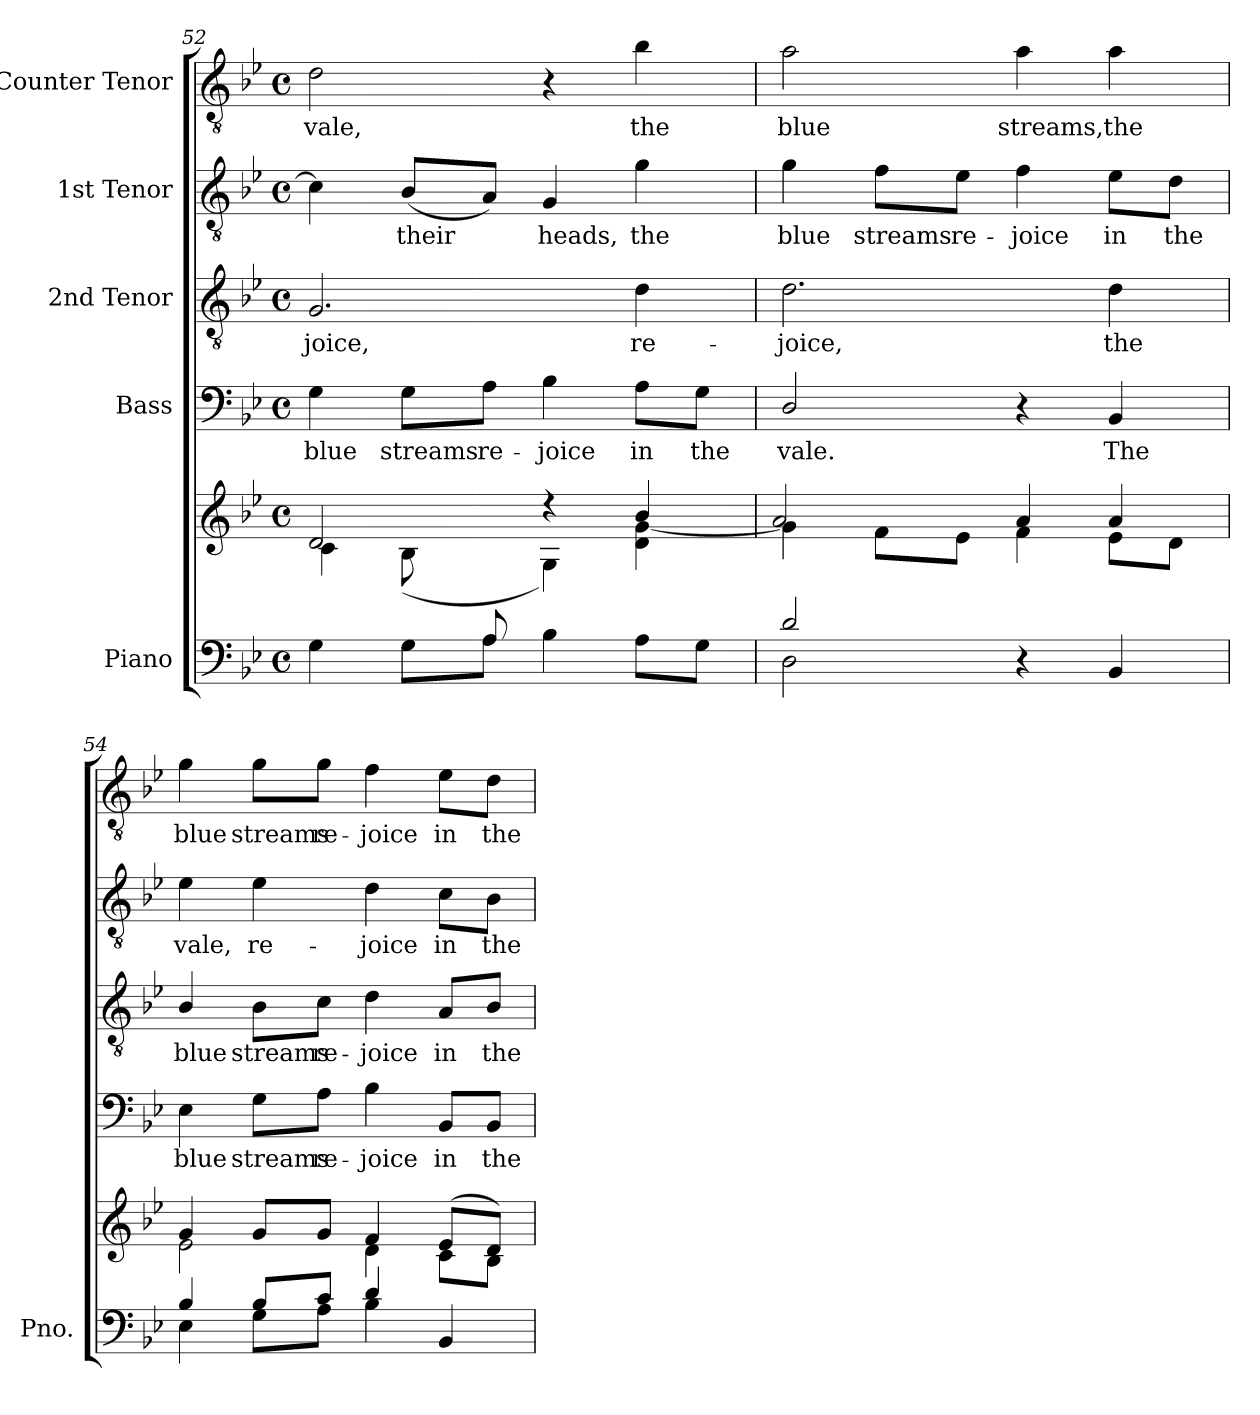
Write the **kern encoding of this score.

**kern	**kern	**kern	**text	**kern	**text	**kern	**text	**kern	**text
*part5	*part5	*part4	*part4	*part3	*part3	*part2	*part2	*part1	*part1
*staff6	*staff5	*staff4	*staff4	*staff3	*staff3	*staff2	*staff2	*staff1	*staff1
*I"Piano	*	*I"Bass	*	*I"2nd Tenor	*	*I"1st Tenor	*	*I"Counter Tenor	*
*I'Pno.	*	*	*	*	*	*	*	*	*
*clefF4	*clefG2	*clefF4	*	*clefGv2	*	*clefGv2	*	*clefGv2	*
*	*	*	*	*ITrd7c12	*	*ITrd7c12	*	*ITrd7c12	*
*k[b-e-]	*k[b-e-]	*k[b-e-]	*	*k[b-e-]	*	*k[b-e-]	*	*k[b-e-]	*
*B-:	*B-:	*B-:	*	*B-:	*	*B-:	*	*B-:	*
*M4/4	*M4/4	*M4/4	*	*M4/4	*	*M4/4	*	*M4/4	*
*met(c)	*met(c)	*met(c)	*	*met(c)	*	*met(c)	*	*met(c)	*
=52	=52	=52	=52	=52	=52	=52	=52	=52	=52
*^	*^	*	*	*	*	*	*	*	*
!	!	!	!	!	!LO:LY:b:color=#000000	!	!	!	!	!	!
!	!	!	!	!	!	!	!LO:LY:b:color=#000000	!	!	!	!
!	!	!	!	!	!	!	!	!	!	!	!LO:LY:b:color=#000000
4.ryy	4Gi\	2di/	4ci\	4Gi\	blue	2.GGi/	-joice,	4Ci\]	.	2Di\	vale,
!	!	!	!	!	!LO:LY:b:color=#000000	!	!	!	!	!	!
!	!	!	!	!	!	!	!	!	!LO:LY:b:color=#000000	!	!
.	8Gi\L	.	(8B-i\	8Gi\L	streams	.	.	(8BB-i/L	their	.	.
!	!	!	!	!	!LO:LY:b:color=#000000	!	!	!	!	!	!
8Ai/	8Ai\J	.	8ryy	8Ai\J	re-	.	.	8AAi/J)	.	.	.
!	!	!	!	!	!LO:LY:b:color=#000000	!	!	!	!	!	!
!	!	!	!	!	!	!	!	!	!LO:LY:b:color=#000000	!	!
2ryy	4B-i\	4r	4Gi\)	4B-i\	-joice	.	.	4GGi/	heads,	4r	.
!	!	!	!	!	!LO:LY:b:color=#000000	!	!	!	!	!	!
!	!	!	!	!	!	!	!LO:LY:b:color=#000000	!	!	!	!
!	!	!	!	!	!	!	!	!	!LO:LY:b:color=#000000	!	!
!	!	!	!	!	!	!	!	!	!	!	!LO:LY:b:color=#000000
.	8Ai\L	4b-i/	4di\ [4gi	8Ai\L	in	4Di\	re-	4Gi\	the	4B-i\	the
!	!	!	!	!	!LO:LY:b:color=#000000	!	!	!	!	!	!
.	8Gi\J	.	.	8Gi\J	the	.	.	.	.	.	.
=53	=53	=53	=53	=53	=53	=53	=53	=53	=53	=53	=53
!	!	!	!	!	!LO:LY:b:color=#000000	!	!	!	!	!	!
!	!	!	!	!	!	!	!LO:LY:b:color=#000000	!	!	!	!
!	!	!	!	!	!	!	!	!	!LO:LY:b:color=#000000	!	!
!	!	!	!	!	!	!	!	!	!	!	!LO:LY:b:color=#000000
2di/	2Di\	4gi\]	2ai/	2Di/	vale.	2.Di\	-joice,	4Gi\	blue	2Ai\	blue
!	!	!	!	!	!	!	!	!	!LO:LY:b:color=#000000	!	!
.	.	8fi\L	.	.	.	.	.	8Fi\L	streams	.	.
!	!	!	!	!	!	!	!	!	!LO:LY:b:color=#000000	!	!
.	.	8e-i\J	.	.	.	.	.	8E-i\J	re-	.	.
!	!	!	!	!	!	!	!	!	!LO:LY:b:color=#000000	!	!
!	!	!	!	!	!	!	!	!	!	!	!LO:LY:b:color=#000000
2ryy	4r	4fi\	4ai/	4r	.	.	.	4Fi\	-joice	4Ai\	streams,
!	!	!	!	!	!LO:LY:b:color=#000000	!	!	!	!	!	!
!	!	!	!	!	!	!	!LO:LY:b:color=#000000	!	!	!	!
!	!	!	!	!	!	!	!	!	!LO:LY:b:color=#000000	!	!
!	!	!	!	!	!	!	!	!	!	!	!LO:LY:b:color=#000000
.	4BB-i/	8e-i\L	4ai/	4BB-i/	The	4Di\	the	8E-i\L	in	4Ai\	the
!	!	!	!	!	!	!	!	!	!LO:LY:b:color=#000000	!	!
.	.	8di\J	.	.	.	.	.	8Di\J	the	.	.
=54	=54	=54	=54	=54	=54	=54	=54	=54	=54	=54	=54
!	!	!	!	!	!LO:LY:b:color=#000000	!	!	!	!	!	!
!	!	!	!	!	!	!	!LO:LY:b:color=#000000	!	!	!	!
!	!	!	!	!	!	!	!	!	!LO:LY:b:color=#000000	!	!
!	!	!	!	!	!	!	!	!	!	!	!LO:LY:b:color=#000000
4B-i/	4E-i\	4gi/	2e-i\	4E-i\	blue	4BB-i/	blue	4E-i\	vale,	4Gi\	blue
!	!	!	!	!	!LO:LY:b:color=#000000	!	!	!	!	!	!
!	!	!	!	!	!	!	!LO:LY:b:color=#000000	!	!	!	!
!	!	!	!	!	!	!	!	!	!LO:LY:b:color=#000000	!	!
!	!	!	!	!	!	!	!	!	!	!	!LO:LY:b:color=#000000
8B-i/L	8Gi\L	8gi/L	.	8Gi\L	streams	8BB-i\L	streams	4E-i\	re-	8Gi\L	streams
!	!	!	!	!	!LO:LY:b:color=#000000	!	!	!	!	!	!
!	!	!	!	!	!	!	!LO:LY:b:color=#000000	!	!	!	!
!	!	!	!	!	!	!	!	!	!	!	!LO:LY:b:color=#000000
8ci/J	8Ai\J	8gi/J	.	8Ai\J	re-	8Ci\J	re-	.	.	8Gi\J	re-
!	!	!	!	!	!LO:LY:b:color=#000000	!	!	!	!	!	!
!	!	!	!	!	!	!	!LO:LY:b:color=#000000	!	!	!	!
!	!	!	!	!	!	!	!	!	!LO:LY:b:color=#000000	!	!
!	!	!	!	!	!	!	!	!	!	!	!LO:LY:b:color=#000000
4di/	4B-i\	4fi/	4di\	4B-i\	-joice	4Di\	-joice	4Di\	-joice	4Fi\	-joice
!	!	!	!	!	!LO:LY:b:color=#000000	!	!	!	!	!	!
!	!	!	!	!	!	!	!LO:LY:b:color=#000000	!	!	!	!
!	!	!	!	!	!	!	!	!	!LO:LY:b:color=#000000	!	!
!	!	!	!	!	!	!	!	!	!	!	!LO:LY:b:color=#000000
4ryy	4BB-i/	(8e-i/L	8ci\L	8BB-i/L	in	8AAi/L	in	8Ci\L	in	8E-i\L	in
!	!	!	!	!	!LO:LY:b:color=#000000	!	!	!	!	!	!
!	!	!	!	!	!	!	!LO:LY:b:color=#000000	!	!	!	!
!	!	!	!	!	!	!	!	!	!LO:LY:b:color=#000000	!	!
!	!	!	!	!	!	!	!	!	!	!	!LO:LY:b:color=#000000
.	.	8di/J)	8B-i\J	8BB-i/J	the	8BB-i/J	the	8BB-i\J	the	8Di\J	the
*v	*v	*	*	*	*	*	*	*	*	*	*
*	*v	*v	*	*	*	*	*	*	*	*
=	=	=	=	=	=	=	=	=	=
*-	*-	*-	*-	*-	*-	*-	*-	*-	*-
